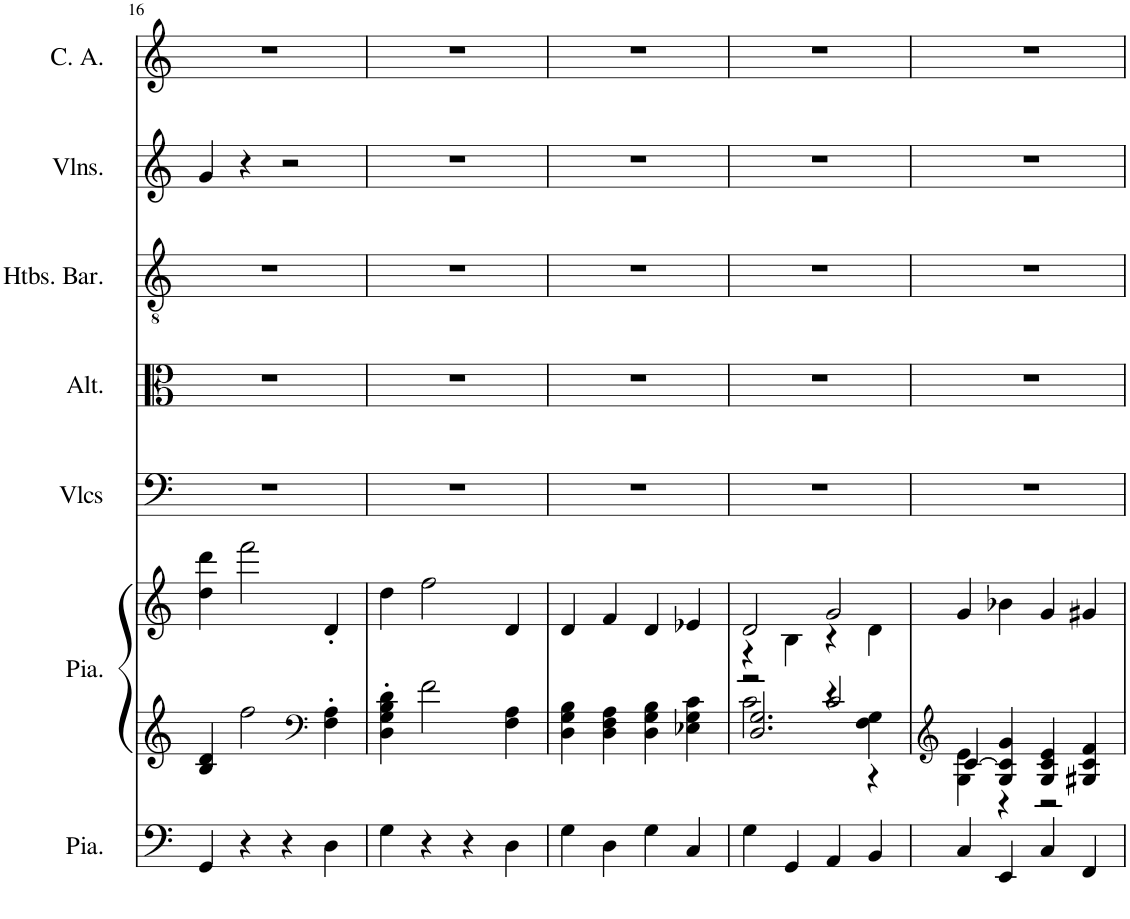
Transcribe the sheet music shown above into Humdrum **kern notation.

**kern	**kern	**kern	**kern	**kern	**kern	**kern	**kern
*part7	*part6	*part6	*part5	*part4	*part3	*part2	*part1
*staff8	*staff7	*staff6	*staff5	*staff4	*staff3	*staff2	*staff1
*I"Piano, Pedals	*I"Piano, Organ	*	*I"Violoncelles, Bass	*I"Altos, Tenor	*I"Hautbois Baryton, Alto	*I"Violons, Soprano	*I"Cor anglais, Baritone solo
*I'Pia.	*I'Pia.	*	*I'Vlcs	*I'Alt.	*I'Htbs. Bar.	*I'Vlns.	*I'C. A.
!!LO:PB:g=z
*clefF4	*clefG2	*clefG2	*clefF4	*clefC3	*clefGv2	*clefG2	*clefG2
*	*	*	*	*	*	*	*Trd4c7
*k[]	*k[]	*k[]	*k[]	*k[]	*k[]	*k[]	*k[]
*M4/4	*M4/4	*M4/4	*M4/4	*M4/4	*M4/4	*M4/4	*M4/4
=16	=16	=16	=16	=16	=16	=16	=16
4GG/	4B/ 4d/	4dd\ 4ddd\	1r	1r	1r	4g/	1r
4r	2ff\	2fff\	.	.	.	4r	.
4r	.	.	.	.	.	2r	.
*	*clefF4	*	*	*	*	*	*
4D\	4F\' 4A\'	4d'/	.	.	.	.	.
=17	=17	=17	=17	=17	=17	=17	=17
4G\	4D\' 4G\' 4B\' 4d\'	4dd\	1r	1r	1r	1r	1r
4r	2f\	2ff\	.	.	.	.	.
4r	.	.	.	.	.	.	.
4D\	4F\ 4A\	4d/	.	.	.	.	.
=18	=18	=18	=18	=18	=18	=18	=18
4G\	4D\ 4G\ 4B\	4d/	1r	1r	1r	1r	1r
4D\	4D\ 4F\ 4A\	4f/	.	.	.	.	.
4G\	4D\ 4G\ 4B\	4d/	.	.	.	.	.
4C/	4E-X\ 4G\ 4c\	4e-X/	.	.	.	.	.
=19	=19	=19	=19	=19	=19	=19	=19
*	*^	*^	*	*	*	*	*
*	*	*^	*	*	*	*	*	*	*
4G\	2r	2c\	2.D/ 2.G/	2d/	4r	1r	1r	1r	1r	1r
4GG/	.	.	.	.	4B\	.	.	.	.	.
4AA/	2c/	4r	.	2g/	4r	.	.	.	.	.
4BB/	.	4F\ 4G\	4r	.	4d\	.	.	.	.	.
*	*v	*v	*v	*	*	*	*	*	*	*
*	*	*v	*v	*	*	*	*	*
=20	=20	=20	=20	=20	=20	=20	=20
*	*clefG2	*	*	*	*	*	*
*	*^	*	*	*	*	*	*
4C/	[4c/	4G\ 4e\	4g/	1r	1r	1r	1r	1r
4EE/	4G/ 4c/] 4g/	4r	4b-X\	.	.	.	.	.
4C/	4G/ 4c/ 4e/	2r	4g/	.	.	.	.	.
4FF/	4G#X/ 4c/ 4f/	.	4g#X/	.	.	.	.	.
*	*v	*v	*	*	*	*	*	*
=	=	=	=	=	=	=	=
*-	*-	*-	*-	*-	*-	*-	*-
